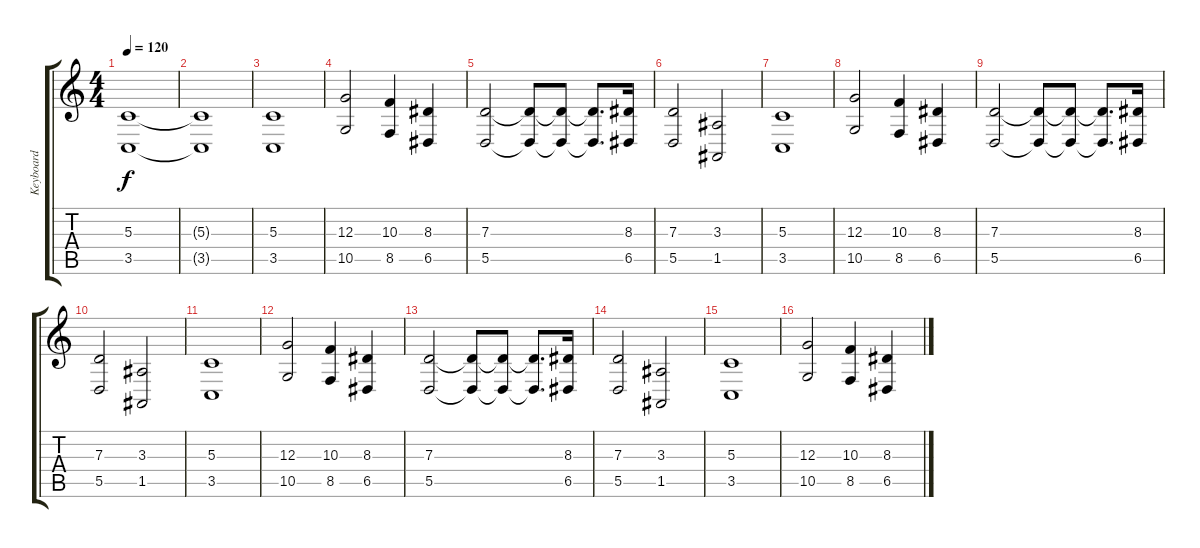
\track ("Keyboard" "Keyboard") {instrument choiraahs}
\staff {score tabs}
\tuning (E4 B3 G3 D3 A2 E2) {hide}
\ts (4 4)
\tempo 120
\clef g2
\ks c
(5.3{t} 3.5{t}).1{dy f} |
(5.3{t} 3.5{t}).1 |
(5.3 3.5).1{volume 16 instrument stringensemble1} |
(12.3 10.5).2 (10.3 8.5).4 (8.3 6.5).4 |
(7.3 5.5).2 (7.3{t} 5.5{t}).8 (7.3{t} 5.5{t}).8 (7.3{t} 5.5{t}).8{d} (8.3 6.5).16 |
(7.3 5.5).2 (3.3 1.5).2 |
(5.3 3.5).1 |
(12.3 10.5).2 (10.3 8.5).4 (8.3 6.5).4 |
(7.3 5.5).2 (7.3{t} 5.5{t}).8 (7.3{t} 5.5{t}).8 (7.3{t} 5.5{t}).8{d} (8.3 6.5).16 |
(7.3 5.5).2 (3.3 1.5).2 |
(5.3 3.5).1 |
(12.3 10.5).2 (10.3 8.5).4 (8.3 6.5).4 |
(7.3 5.5).2 (7.3{t} 5.5{t}).8 (7.3{t} 5.5{t}).8 (7.3{t} 5.5{t}).8{d} (8.3 6.5).16 |
(7.3 5.5).2 (3.3 1.5).2 |
(5.3 3.5).1 |
(12.3 10.5).2 (10.3 8.5).4 (8.3 6.5).4
